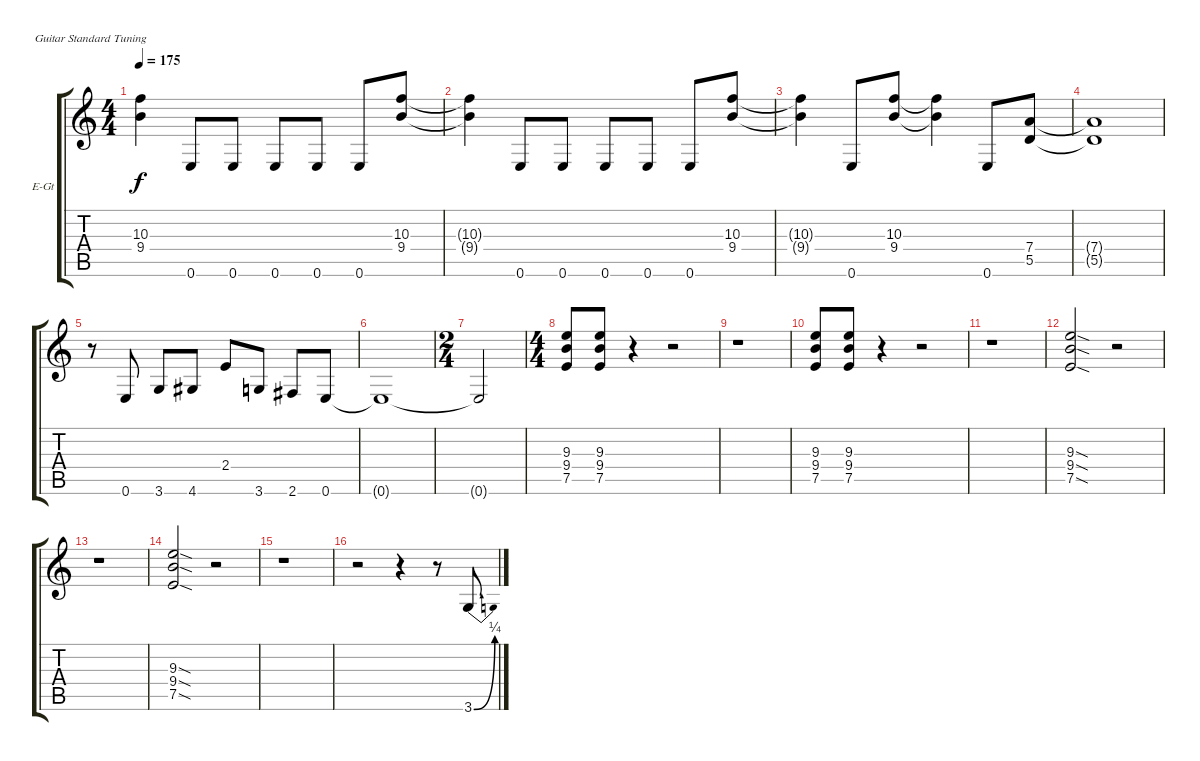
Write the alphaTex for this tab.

\defaultSystemsLayout 4
\bracketExtendMode groupsimilarinstruments
\firstSystemTrackNameOrientation horizontal
\otherSystemsTrackNameOrientation horizontal
\track ("Guitar" "E-Gt") {instrument distortionguitar}
\staff {score tabs}
\tuning (E4 B3 G3 D3 A2 E2)
\ts (4 4)
\tempo 175
\clef g2
\scale
1.03909
\ks c
(9.4{t} 10.3{t}).4{dy f} 0.6.8 0.6.8 0.6.8 0.6.8 0.6.8 (9.4 10.3).8 |
\scale
0.960908 (9.4{t} 10.3{t}).4 0.6.8 0.6.8 0.6.8 0.6.8 0.6.8 (9.4 10.3).8 |
\scale
1.03909 (9.4{t} 10.3{t}).4 0.6.8 (9.4 10.3).8 (9.4{t} 10.3{t}).4 0.6.8 (5.5 7.4).8 |
\scale
0.960908 (5.5{t} 7.4{t}).1 |
\scale
1.03909 r.8 0.6.8 3.6.8 4.6.8 2.4.8 3.6.8 2.6.8 0.6.8 |
\scale
0.960908 0.6{t}.1 |
\ts (2 4)
\scale
1.03909 0.6{t}.2 |
\ts (4 4)
\scale
0.960908 (7.5 9.4 9.3).8 (7.5 9.4 9.3).8 r.4 r.2 |
\scale
1.03909 r.1 |
\scale
0.960908 (7.5 9.4 9.3).8 (7.5 9.4 9.3).8 r.4 r.2 |
\scale
1.03909 r.1 |
\scale
0.960908 (7.5{sod} 9.4{sod} 9.3{sod}).2 r.2 |
\scale
1.03909 r.1 |
\scale
0.960908 (7.5{sod} 9.4{sod} 9.3{sod}).2 r.2 |
\scale
1.03909 r.1 |
\scale
0.960908 r.2 r.4 r.8 3.6{be (bend 0 0 18 1)}.8
